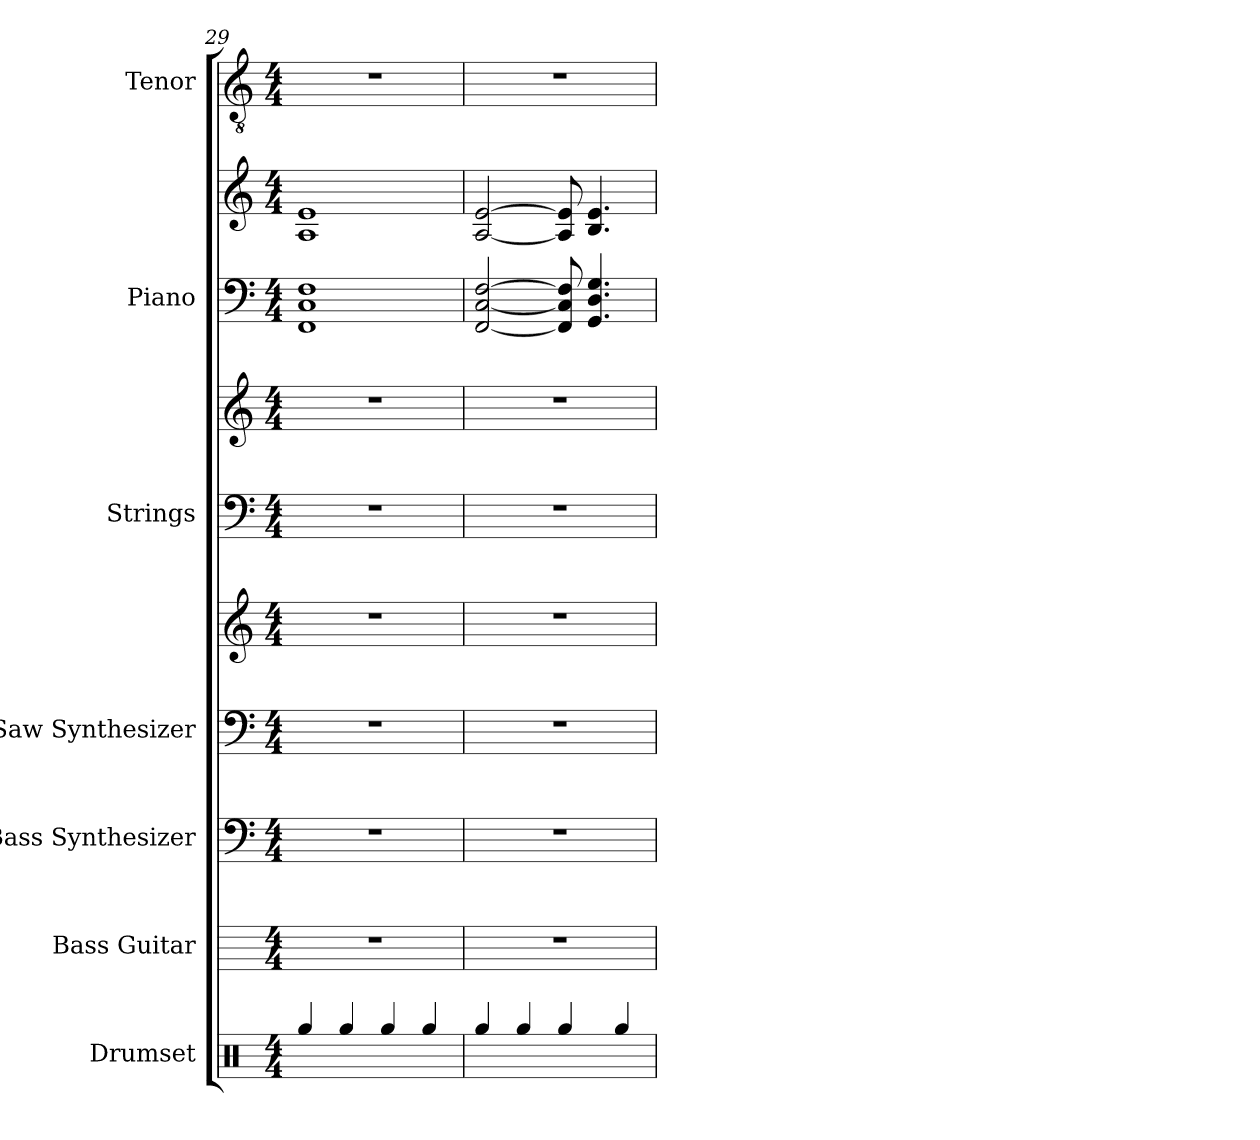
**kern	**kern	**kern	**kern	**kern	**kern	**kern	**kern	**kern	**kern
*part7	*part6	*part5	*part4	*part4	*part3	*part3	*part2	*part2	*part1
*staff10	*staff9	*staff8	*staff7	*staff6	*staff5	*staff4	*staff3	*staff2	*staff1
*I"Drumset	*I"Bass Guitar	*I"Bass Synthesizer	*I"Saw Synthesizer	*	*I"Strings	*	*I"Piano	*	*I"Tenor
*I'D. Set	*I'B. Guit.	*I'Synth.	*I'Synth.	*	*I'St.	*	*I'Pno.	*	*I'T.
!!LO:PB:g=z
*clefX	*	*clefF4	*clefF4	*clefG2	*clefF4	*clefG2	*clefF4	*clefG2	*clefGv2
*	*ITrd7c12	*	*	*	*	*	*	*	*
*k[]	*k[]	*k[]	*k[]	*k[]	*k[]	*k[]	*k[]	*k[]	*k[]
*M4/4	*M4/4	*M4/4	*M4/4	*M4/4	*M4/4	*M4/4	*M4/4	*M4/4	*M4/4
=29	=29	=29	=29	=29	=29	=29	=29	=29	=29
4Rgg/	1r	1r	1r	1r	1r	1r	1FF 1C 1F	1A 1e	1r
4Rgg/	.	.	.	.	.	.	.	.	.
4Rgg/	.	.	.	.	.	.	.	.	.
4Rgg/	.	.	.	.	.	.	.	.	.
=30	=30	=30	=30	=30	=30	=30	=30	=30	=30
4Rgg/	1r	1r	1r	1r	1r	1r	[2FF/ [2C/ [2F/	[2A/ [2e/	1r
4Rgg/	.	.	.	.	.	.	.	.	.
4Rgg/	.	.	.	.	.	.	8FF/] 8C/] 8F/]	8A/] 8e/]	.
.	.	.	.	.	.	.	4.GG/ 4.D/ 4.G/	4.B/ 4.e/	.
4Rgg/	.	.	.	.	.	.	.	.	.
=	=	=	=	=	=	=	=	=	=
*-	*-	*-	*-	*-	*-	*-	*-	*-	*-
